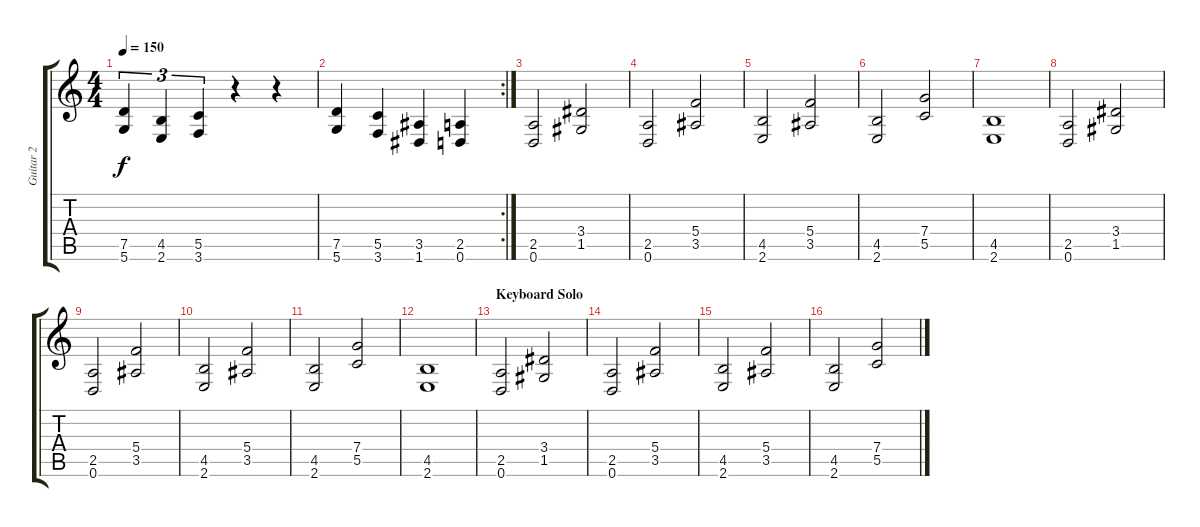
\track ("Guitar 2" "Guitar 2") {instrument distortionguitar}
\staff {score tabs}
\tuning (D4 A3 F3 C3 G2 D2) {hide}
\ts (4 4)
\tempo 150
\clef g2
\ks c
(7.5 5.6).4{tu (3 2) dy f} (4.5 2.6).4{tu (3 2)} (5.5 3.6).4{tu (3 2)} r.4 r.4 |
\rc 2
(7.5 5.6).4 (5.5 3.6).4 (3.5 1.6).4 (2.5 0.6).4 |
(2.5 0.6).2 (3.4 1.5).2 |
(2.5 0.6).2 (5.4 3.5).2 |
(4.5 2.6).2 (5.4 3.5).2 |
(4.5 2.6).2 (7.4 5.5).2 |
(4.5 2.6).1 |
(2.5 0.6).2 (3.4 1.5).2 |
(2.5 0.6).2 (5.4 3.5).2 |
(4.5 2.6).2 (5.4 3.5).2 |
(4.5 2.6).2 (7.4 5.5).2 |
(4.5 2.6).1 |
\section ("" "Keyboard Solo")
(2.5 0.6).2{volume 16 balance 8} (3.4 1.5).2 |
(2.5 0.6).2{volume 13 balance 16} (5.4 3.5).2 |
(4.5 2.6).2 (5.4 3.5).2 |
(4.5 2.6).2 (7.4 5.5).2
